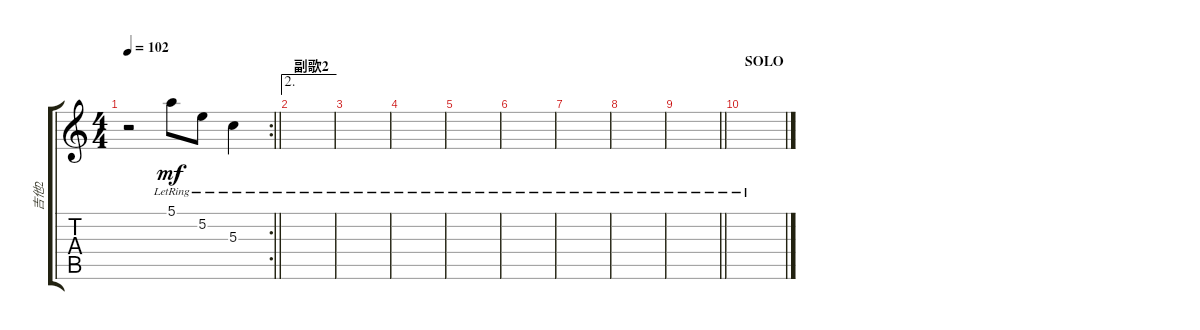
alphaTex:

\track ("吉他2" "吉他2") {instrument acousticguitarsteel}
\staff {score tabs}
\tuning (E4 B3 G3 D3 A2 E2) {hide}
\rc 2
\ts (4 4)
\tempo 102
\clef g2
\barLineRight lightlight
\ks c
r.2{dy mf} 5.1{lr}.8 5.2{lr}.8 5.3{lr}.4 |
\ae 2
\section ("" "副歌2")
|
|
|
|
|
|
|
\barLineRight lightlight
|
\section ("" "SOLO")
